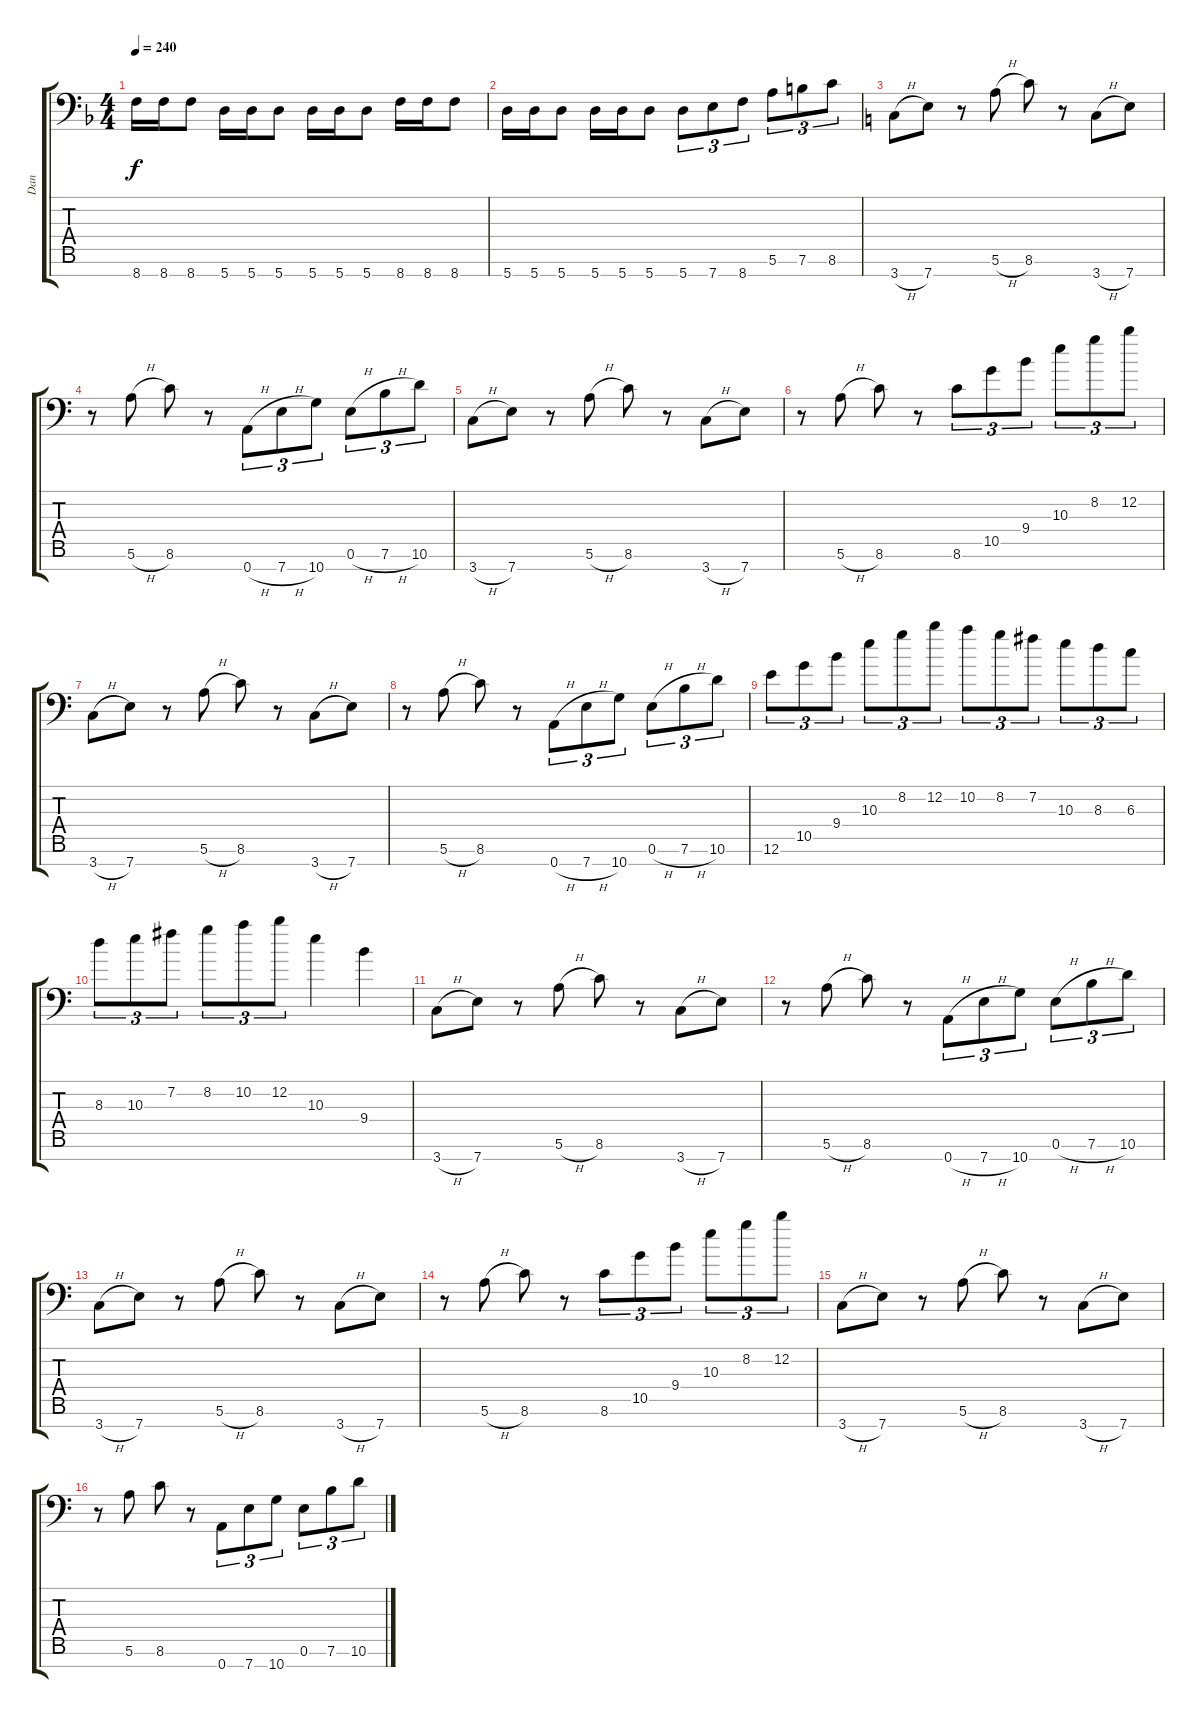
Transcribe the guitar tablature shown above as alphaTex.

\track ("Dan" "Dan") {instrument acousticguitarsteel}
\staff {score tabs}
\tuning (E4 B3 Gb3 D3 A2 E2 A1) {hide}
\ts (4 4)
\tempo 240
\clef f4
\ks dminor
8.7.16{dy f} 8.7.16 8.7.8 5.7.16 5.7.16 5.7.8 5.7.16 5.7.16 5.7.8 8.7.16 8.7.16 8.7.8 |
5.7.16 5.7.16 5.7.8 5.7.16 5.7.16 5.7.8 5.7.8{tu (3 2)} 7.7.8{tu (3 2)} 8.7.8{tu (3 2)} 5.6.8{tu (3 2)} 7.6.8{tu (3 2)} 8.6.8{tu (3 2)} |
\ks aminor
3.7{h}.8 7.7.8 r.8 5.6{h}.8 8.6.8 r.8 3.7{h}.8 7.7.8 |
r.8 5.6{h}.8 8.6.8 r.8 0.7{h}.8{tu (3 2)} 7.7{h}.8{tu (3 2)} 10.7.8{tu (3 2)} 0.6{h}.8{tu (3 2)} 7.6{h}.8{tu (3 2)} 10.6.8{tu (3 2)} |
3.7{h}.8 7.7.8 r.8 5.6{h}.8 8.6.8 r.8 3.7{h}.8 7.7.8 |
r.8 5.6{h}.8 8.6.8 r.8 8.6.8{tu (3 2)} 10.5.8{tu (3 2)} 9.4.8{tu (3 2)} 10.3.8{tu (3 2)} 8.2.8{tu (3 2)} 12.2.8{tu (3 2)} |
3.7{h}.8 7.7.8 r.8 5.6{h}.8 8.6.8 r.8 3.7{h}.8 7.7.8 |
r.8 5.6{h}.8 8.6.8 r.8 0.7{h}.8{tu (3 2)} 7.7{h}.8{tu (3 2)} 10.7.8{tu (3 2)} 0.6{h}.8{tu (3 2)} 7.6{h}.8{tu (3 2)} 10.6.8{tu (3 2)} |
12.6.8{tu (3 2)} 10.5.8{tu (3 2)} 9.4.8{tu (3 2)} 10.3.8{tu (3 2)} 8.2.8{tu (3 2)} 12.2.8{tu (3 2)} 10.2.8{tu (3 2)} 8.2.8{tu (3 2)} 7.2.8{tu (3 2)} 10.3.8{tu (3 2)} 8.3.8{tu (3 2)} 6.3.8{tu (3 2)} |
8.3.8{tu (3 2)} 10.3.8{tu (3 2)} 7.2.8{tu (3 2)} 8.2.8{tu (3 2)} 10.2.8{tu (3 2)} 12.2.8{tu (3 2)} 10.3.4 9.4.4 |
3.7{h}.8 7.7.8 r.8 5.6{h}.8 8.6.8 r.8 3.7{h}.8 7.7.8 |
r.8 5.6{h}.8 8.6.8 r.8 0.7{h}.8{tu (3 2)} 7.7{h}.8{tu (3 2)} 10.7.8{tu (3 2)} 0.6{h}.8{tu (3 2)} 7.6{h}.8{tu (3 2)} 10.6.8{tu (3 2)} |
3.7{h}.8 7.7.8 r.8 5.6{h}.8 8.6.8 r.8 3.7{h}.8 7.7.8 |
r.8 5.6{h}.8 8.6.8 r.8 8.6.8{tu (3 2)} 10.5.8{tu (3 2)} 9.4.8{tu (3 2)} 10.3.8{tu (3 2)} 8.2.8{tu (3 2)} 12.2.8{tu (3 2)} |
3.7{h}.8 7.7.8 r.8 5.6{h}.8 8.6.8 r.8 3.7{h}.8 7.7.8 |
r.8 5.6.8 8.6.8 r.8 0.7.8{tu (3 2)} 7.7.8{tu (3 2)} 10.7.8{tu (3 2)} 0.6.8{tu (3 2)} 7.6.8{tu (3 2)} 10.6.8{tu (3 2)}
